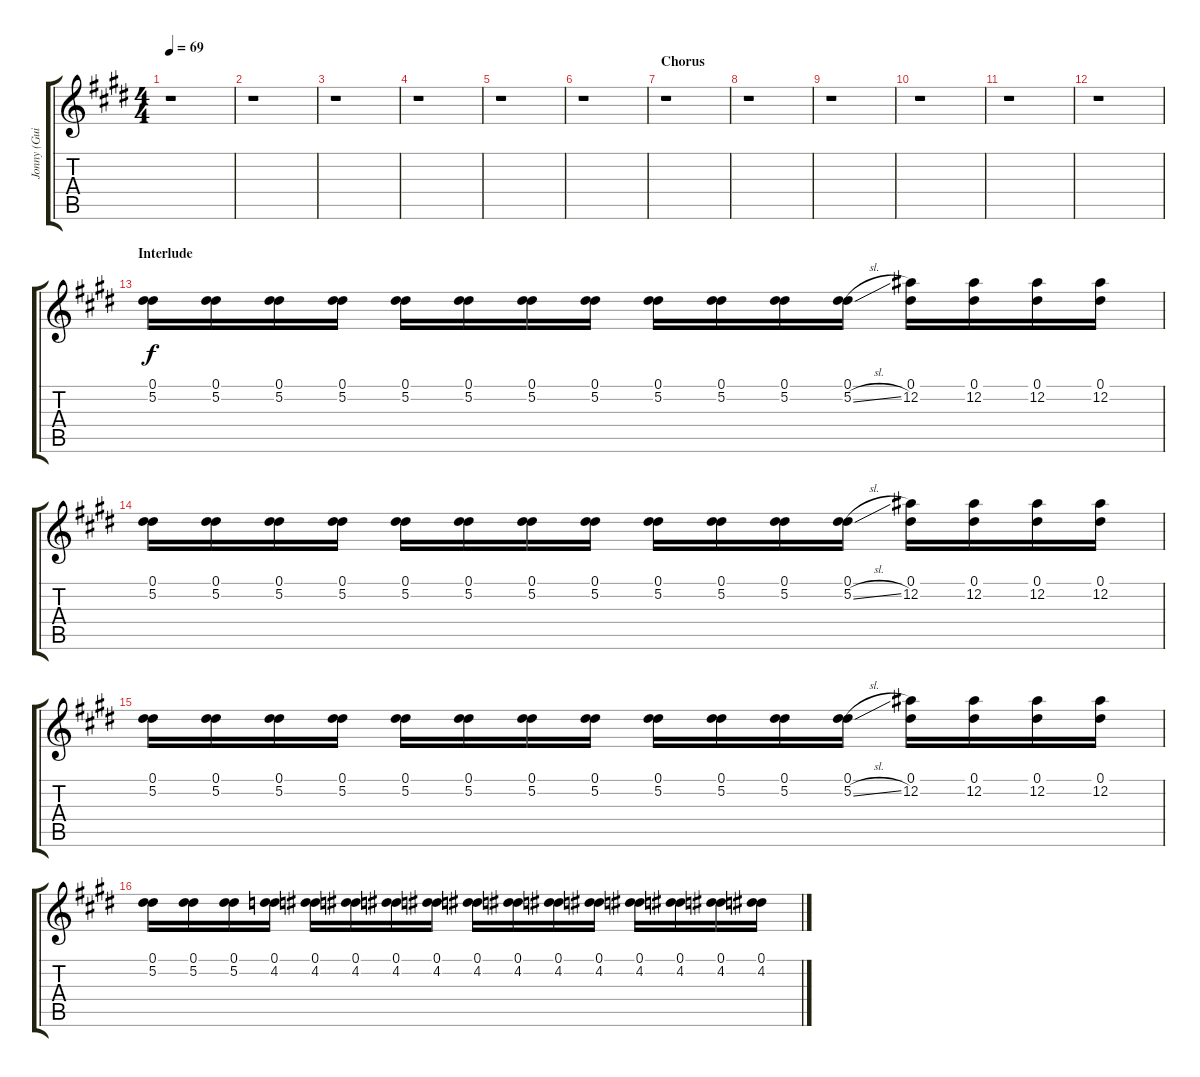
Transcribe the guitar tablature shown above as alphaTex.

\track ("Jonny (Guitar 2)" "Jonny (Gui") {instrument overdrivenguitar}
\staff {score tabs}
\tuning (Eb4 Bb3 Gb3 Db3 Ab2 Eb2) {hide}
\ts (4 4)
\tempo 69
\clef g2
\ks e
r.1{dy f} |
r.1 |
r.1 |
r.1 |
r.1 |
r.1 |
\section ("" "Chorus")
r.1 |
r.1 |
r.1 |
r.1 |
r.1 |
r.1 |
\section ("" "Interlude")
(0.1 5.2).16 (0.1 5.2).16 (0.1 5.2).16 (0.1 5.2).16 (0.1 5.2).16 (0.1 5.2).16 (0.1 5.2).16 (0.1 5.2).16 (0.1 5.2).16 (0.1 5.2).16 (0.1 5.2).16 (0.1 5.2{sl}).16 (0.1 12.2).16 (0.1 12.2).16 (0.1 12.2).16 (0.1 12.2).16 |
(0.1 5.2).16 (0.1 5.2).16 (0.1 5.2).16 (0.1 5.2).16 (0.1 5.2).16 (0.1 5.2).16 (0.1 5.2).16 (0.1 5.2).16 (0.1 5.2).16 (0.1 5.2).16 (0.1 5.2).16 (0.1 5.2{sl}).16 (0.1 12.2).16 (0.1 12.2).16 (0.1 12.2).16 (0.1 12.2).16 |
(0.1 5.2).16 (0.1 5.2).16 (0.1 5.2).16 (0.1 5.2).16 (0.1 5.2).16 (0.1 5.2).16 (0.1 5.2).16 (0.1 5.2).16 (0.1 5.2).16 (0.1 5.2).16 (0.1 5.2).16 (0.1 5.2{sl}).16 (0.1 12.2).16 (0.1 12.2).16 (0.1 12.2).16 (0.1 12.2).16 |
(0.1 5.2).16 (0.1 5.2).16 (0.1 5.2).16 (0.1 4.2).16 (0.1 4.2).16 (0.1 4.2).16 (0.1 4.2).16 (0.1 4.2).16 (0.1 4.2).16 (0.1 4.2).16 (0.1 4.2).16 (0.1 4.2).16 (0.1 4.2).16 (0.1 4.2).16 (0.1 4.2).16 (0.1 4.2).16
